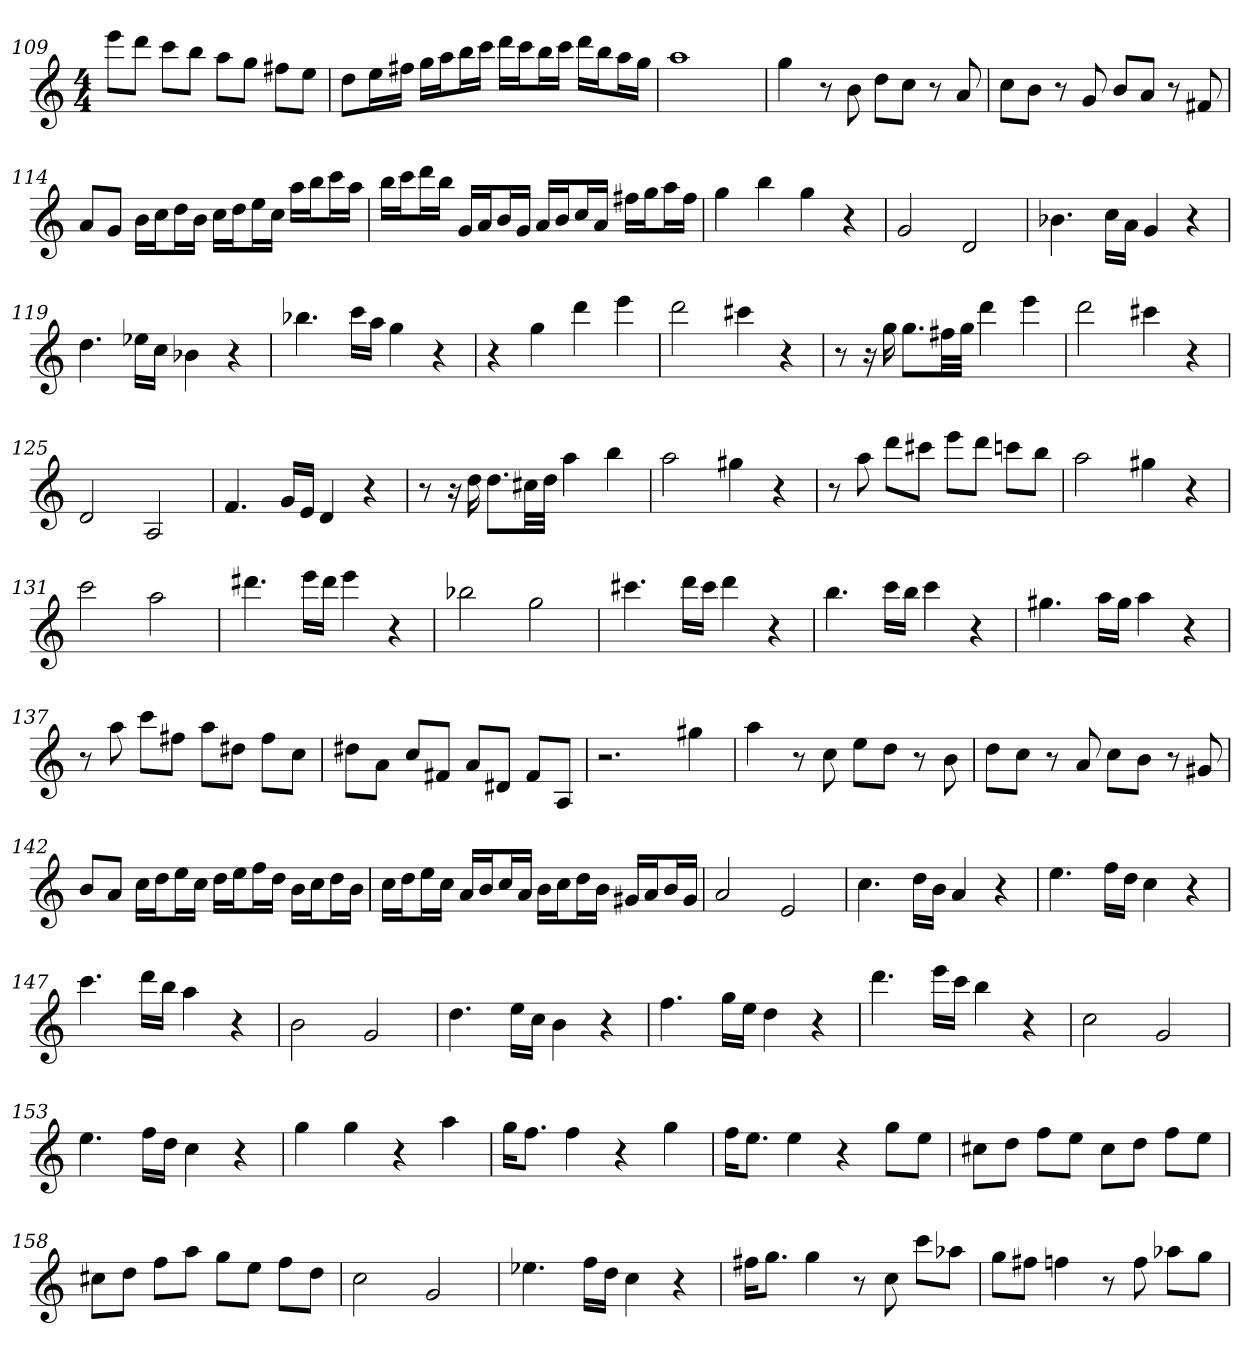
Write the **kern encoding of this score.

**kern
*part1
*staff1
*clefG2
*k[]
*C:
*M4/4
=109
8eee\L
8ddd\J
8ccc\L
8bb\J
8aa\L
8gg\J
8ff#X\L
8ee\J
=110
8dd\L
16ee\L
16ff#X\JJ
16gg\LL
16aa\J
16bb\L
16ccc\JJ
16ddd\LL
16ccc\J
16bb\L
16ccc\JJ
16ddd\LL
16bb\J
16aa\L
16gg\JJ
=111
1aa
=112
4gg
8r
8b
8dd\L
8cc\J
8r
8a
=113
8cc\L
8b\J
8r
8g
8b/L
8a/J
8r
8f#X
=114
8a/L
8g/J
16b\LL
16cc\J
16dd\L
16b\JJ
16cc\LL
16dd\J
16ee\L
16cc\JJ
16aa\LL
16bb\J
16ccc\L
16aa\JJ
=115
16bb\LL
16ccc\J
16ddd\L
16bb\JJ
16g/LL
16a/J
16b/L
16g/JJ
16a/LL
16b/J
16cc/L
16a/JJ
16ff#X\LL
16gg\J
16aa\L
16ff#\JJ
=116
4gg
4bb:
4gg:
4r
=117
2g
2d
=118
4.b-X
16cc\LL
16a\JJ
4g
4r
=119
4.dd
16ee-X\LL
16cc\JJ
4b-X
4r
=120
4.bb-X
16ccc\LL
16aa\JJ
4gg
4r
=121
4r
4gg
4ddd
4eee
=122
2ddd
4ccc#X
4r
=123
8r
16r
16gg
8.gg\L
32ff#X\LL
32gg\JJJ
4ddd
4eee
=124
2ddd
4ccc#X
4r
=125
2d
2A
=126
4.f
16g/LL
16e/JJ
4d
4r
=127
8r
16r
16dd
8.dd\L
32cc#X\LL
32dd\JJJ
4aa
4bb
=128
2aa
4gg#X
4r
=129
8r
8aa
8ddd\L
8ccc#X\J
8eee\L
8ddd\J
8cccn\L
8bb\J
=130
2aa
4gg#X
4r
=131
2ccc
2aa
=132
4.ddd#X
16eee\LL
16ddd#\JJ
4eee
4r
=133
2bb-X
2gg
=134
4.ccc#X
16ddd\LL
16ccc#\JJ
4ddd
4r
=135
4.bb
16ccc\LL
16bb\JJ
4ccc
4r
=136
4.gg#X
16aa\LL
16gg#\JJ
4aa
4r
=137
8r
8aa
8ccc\L
8ff#X\J
8aa\L
8dd#X\J
8ff#\L
8cc\J
=138
8dd#X\L
8a\J
8cc/L
8f#X/J
8a/L
8d#X/J
8f#/L
8A/J
=139
2.r
4gg#X
=140
4aa
8r
8cc
8ee\L
8dd\J
8r
8b
=141
8dd\L
8cc\J
8r
8a
8cc\L
8b\J
8r
8g#X
=142
8b/L
8a/J
16cc\LL
16dd\J
16ee\L
16cc\JJ
16dd\LL
16ee\J
16ff\L
16dd\JJ
16b\LL
16cc\J
16dd\L
16b\JJ
=143
16cc\LL
16dd\J
16ee\L
16cc\JJ
16a/LL
16b/J
16cc/L
16a/JJ
16b\LL
16cc\J
16dd\L
16b\JJ
16g#X/LL
16a/J
16b/L
16g#/JJ
=144
2a
2e
=145
4.cc
16dd\LL
16b\JJ
4a
4r
=146
4.ee
16ff\LL
16dd\JJ
4cc
4r
=147
4.ccc
16ddd\LL
16bb\JJ
4aa
4r
=148
2b
2g
=149
4.dd
16ee\LL
16cc\JJ
4b
4r
=150
4.ff
16gg\LL
16ee\JJ
4dd
4r
=151
4.ddd
16eee\LL
16ccc\JJ
4bb
4r
=152
2cc
2g
=153
4.ee
16ff\LL
16dd\JJ
4cc
4r
=154
4gg
4gg
4r
4aa
=155
16gg\KL
8.ff\J
4ff
4r
4gg
=156
16ff\KL
8.ee\J
4ee
4r
8gg\L
8ee\J
=157
8cc#X\L
8dd\J
8ff\L
8ee\J
8cc#\L
8dd\J
8ff\L
8ee\J
=158
8cc#X\L
8dd\J
8ff\L
8aa\J
8gg\L
8ee\J
8ff\L
8dd\J
=159
2cc
2g
=160
4.ee-X
16ff\LL
16dd\JJ
4cc
4r
=161
16ff#X\KL
8.gg\J
4gg
8r
8cc
8ccc\L
8aa-X\J
=162
8gg\L
8ff#X\J
4ffn
8r
8ff
8aa-X\L
8gg\J
=
*-
